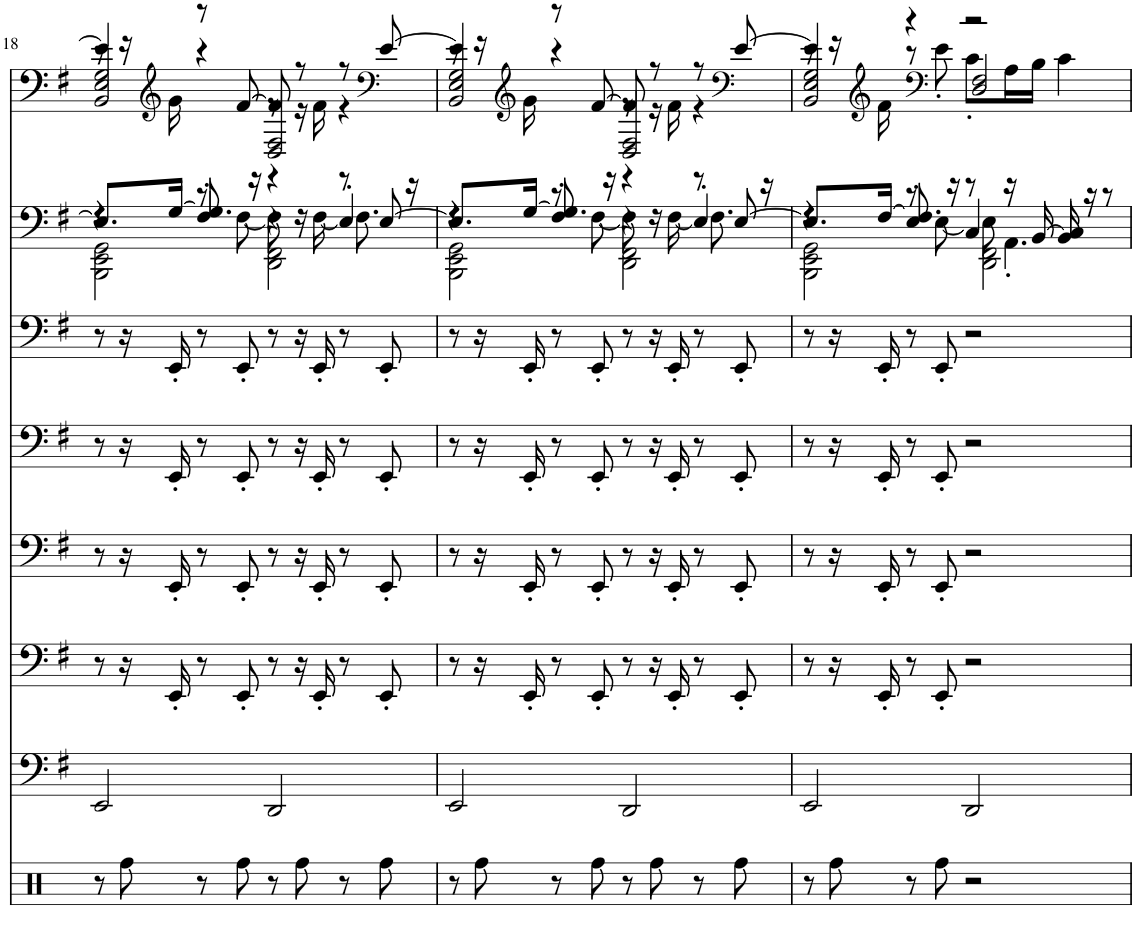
**kern	**kern	**kern	**kern	**kern	**kern	**kern	**kern
*part8	*part7	*part6	*part5	*part4	*part3	*part2	*part1
*staff8	*staff7	*staff6	*staff5	*staff4	*staff3	*staff2	*staff1
*I"Percussion	*I"E.Piano	*I"Ocarina	*I"Gtr.Harmonics	*I"Ocarina	*I"Gtr.Harmonics	*I"Acoustic Bass	*I"Slap Bass 1
*	*I'E.Pno	*I'Oc	*	*I'Oc	*	*I'Ac b	*
!!LO:PB:g=z
*clefX	*clefF4	*clefF4	*clefF4	*clefF4	*clefF4	*clefF4	*clefF4
*k[]	*k[f#]	*k[f#]	*k[f#]	*k[f#]	*k[f#]	*k[f#]	*k[f#]
*M4/4	*M4/4	*M4/4	*M4/4	*M4/4	*M4/4	*M4/4	*M4/4
=18	=18	=18	=18	=18	=18	=18	=18
*	*	*	*	*	*	*^	*^
*	*	*	*	*	*	*	*^	*	*^
*	*	*	*	*	*	*	*	*^	*	*	*
8r	2EE/	8r	8r	8r	8r	8.E/L]	4r	4r	2BBB\ 2EE\ 2GG\	4e/]	8r	2BB/ 2E/ 2G/
8Rff\	.	16r	16r	16r	16r	.	.	.	.	.	16r	.
*	*	*	*	*	*	*	*	*	*	*clefG2	*	*
.	.	16EE'/	16EE'/	16EE'/	16EE'/	[16G/Jk	.	.	.	.	16g\	.
8r	.	8r	8r	8r	8r	8.G/]	8r	4F#'/	.	8r	4r	.
8Rff\	.	8EE'/	8EE'/	8EE'/	8EE'/	.	[8F#\	.	.	[8f#/	.	.
.	.	.	.	.	.	16r	.	.	.	.	.	.
8r	2DD/	8r	8r	8r	8r	4r	8F#\]	4r	2DD\ 2FF#\	8f#/]	8r	2D/ 2F#/
8Rff\	.	16r	16r	16r	16r	.	16r	.	.	8r	16r	.
.	.	16EE'/	16EE'/	16EE'/	16EE'/	.	[16F#\	.	.	.	16f#\	.
8r	.	8r	8r	8r	8r	8r	8.F#\]	4E'/	.	8r	4r	.
*	*	*	*	*	*	*	*	*	*	*clefF4	*	*
8Rff\	.	8EE'/	8EE'/	8EE'/	8EE'/	[8E/	.	.	.	[8e/	.	.
.	.	.	.	.	.	.	16r	.	.	.	.	.
=19	=19	=19	=19	=19	=19	=19	=19	=19	=19	=19	=19	=19
8r	2EE/	8r	8r	8r	8r	8.E/L]	4r	4r	2BBB\ 2EE\ 2GG\	4e/]	8r	2BB/ 2E/ 2G/
8Rff\	.	16r	16r	16r	16r	.	.	.	.	.	16r	.
*	*	*	*	*	*	*	*	*	*	*clefG2	*	*
.	.	16EE'/	16EE'/	16EE'/	16EE'/	[16G/Jk	.	.	.	.	16g\	.
8r	.	8r	8r	8r	8r	8.G/]	8r	4F#'/	.	8r	4r	.
8Rff\	.	8EE'/	8EE'/	8EE'/	8EE'/	.	[8F#\	.	.	[8f#/	.	.
.	.	.	.	.	.	16r	.	.	.	.	.	.
8r	2DD/	8r	8r	8r	8r	4r	8F#\]	4r	2DD\ 2FF#\	8f#/]	8r	2D/ 2F#/
8Rff\	.	16r	16r	16r	16r	.	16r	.	.	8r	16r	.
.	.	16EE'/	16EE'/	16EE'/	16EE'/	.	[16F#\	.	.	.	16f#\	.
8r	.	8r	8r	8r	8r	8r	8.F#\]	4E'/	.	8r	4r	.
*	*	*	*	*	*	*	*	*	*	*clefF4	*	*
8Rff\	.	8EE'/	8EE'/	8EE'/	8EE'/	[8E/	.	.	.	[8e/	.	.
.	.	.	.	.	.	.	16r	.	.	.	.	.
=20	=20	=20	=20	=20	=20	=20	=20	=20	=20	=20	=20	=20
8r	2EE/	8r	8r	8r	8r	8.E/L]	4r	4r	2BBB\ 2EE\ 2GG\	4e/]	8r	2BB/ 2E/ 2G/
8Rff\	.	16r	16r	16r	16r	.	.	.	.	.	16r	.
*	*	*	*	*	*	*	*	*	*	*clefG2	*	*
.	.	16EE'/	16EE'/	16EE'/	16EE'/	[16F#/Jk	.	.	.	.	16f#\	.
8r	.	8r	8r	8r	8r	8.F#/]	8r	4E'/	.	4r	8r	.
*	*	*	*	*	*	*	*	*	*	*clefF4	*	*
8Rff\	.	8EE'/	8EE'/	8EE'/	8EE'/	.	[8E\	.	.	.	8e'\	.
.	.	.	.	.	.	16r	.	.	.	.	.	.
2r	2DD/	2r	2r	2r	2r	8r	8E\]	4C/	2DD\ 2FF#\	2r	8c'\L	2D/ 2F#/
.	.	.	.	.	.	16r	4.AA'\	.	.	.	16A\L	.
.	.	.	.	.	.	[16BB/	.	.	.	.	16B\JJ	.
.	.	.	.	.	.	16BB/]	.	4C/	.	.	4c\	.
.	.	.	.	.	.	16r	.	.	.	.	.	.
.	.	.	.	.	.	8r	.	.	.	.	.	.
*	*	*	*	*	*	*v	*v	*v	*v	*	*	*
*	*	*	*	*	*	*	*v	*v	*v
=	=	=	=	=	=	=	=
*-	*-	*-	*-	*-	*-	*-	*-
